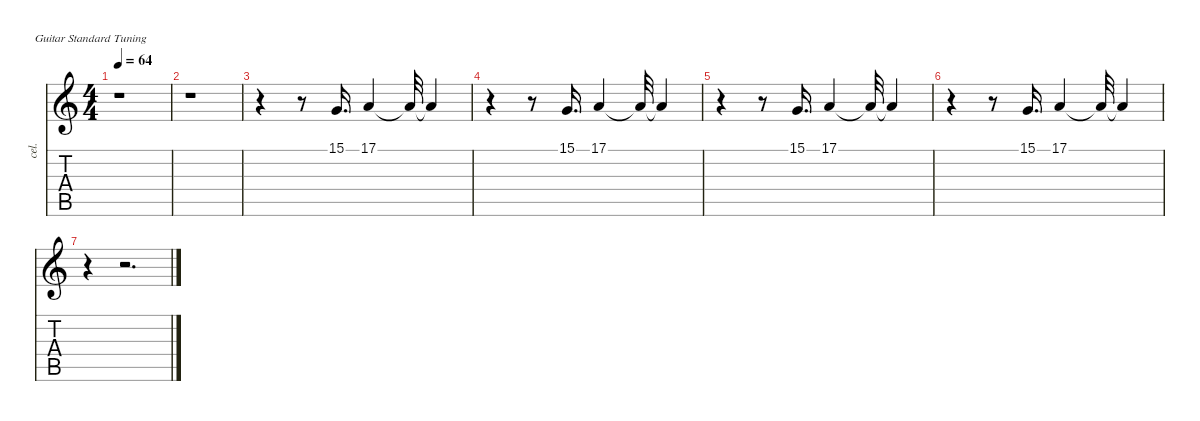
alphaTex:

\defaultSystemsLayout 4
\hideDynamics
\bracketExtendMode nobrackets
\otherSystemsTrackNameOrientation horizontal
\track ("Piste 3" "cel.") {instrument celesta}
\staff {score tabs}
\tuning (E4 B3 G3 D3 A2 E2)
\displaytranspose -12
\ts (4 4)
\tempo 64
\clef g2
\ks c
r.1{dy f} |
r.1 |
r.4 r.8 15.1.16{d} 17.1.4 17.1{t}.32 17.1{t}.4 |
r.4 r.8 15.1.16{d} 17.1.4 17.1{t}.32 17.1{t}.4 |
r.4 r.8 15.1.16{d} 17.1.4 17.1{t}.32 17.1{t}.4 |
r.4 r.8 15.1.16{d} 17.1.4 17.1{t}.32 17.1{t}.4 |
r.4 r.2{d}
